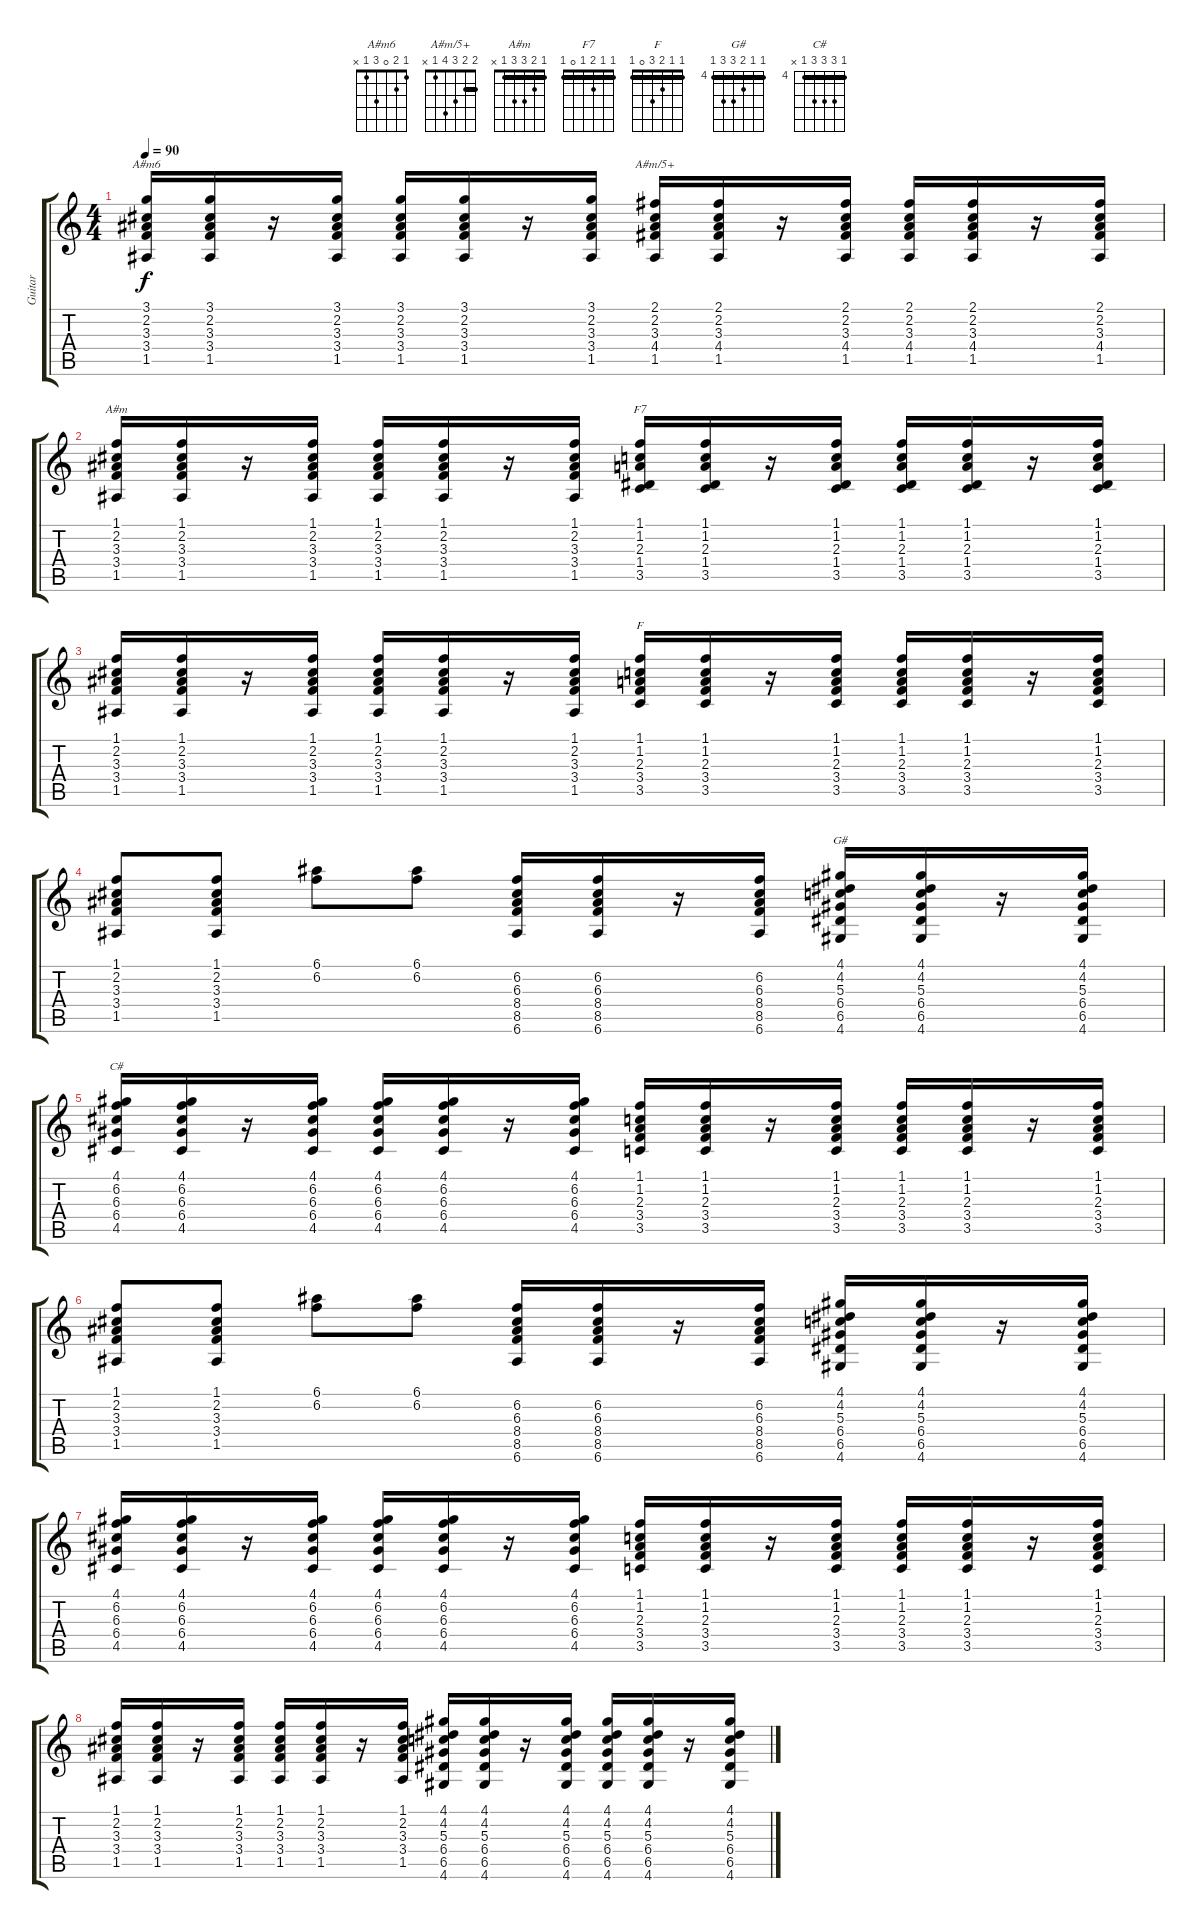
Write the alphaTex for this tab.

\track ("Guitar" "Guitar") {instrument acousticguitarsteel}
\staff {score tabs}
\tuning (E4 B3 G3 D3 A2 E2) {hide}
\chord ("A#m6" 1 2 0 3 1 x)
\chord ("A#m/5+" 2 2 3 4 1 x) {barre 2}
\chord ("A#m" 1 2 3 3 1 x) {barre 1}
\chord ("F7" 1 1 2 1 0 1) {barre 1}
\chord ("F" 1 1 2 3 0 1) {barre 1}
\chord ("G#" 4 4 5 6 6 4) {firstfret 4 barre 4}
\chord ("C#" 4 6 6 6 4 x) {firstfret 4 barre 4}
\ts (4 4)
\tempo 90
\clef g2
\ks c
(3.1 2.2 3.3 3.4 1.5).16{ch "A#m6" dy f} (3.1 2.2 3.3 3.4 1.5).16 r.16 (3.1 2.2 3.3 3.4 1.5).16 (3.1 2.2 3.3 3.4 1.5).16 (3.1 2.2 3.3 3.4 1.5).16 r.16 (3.1 2.2 3.3 3.4 1.5).16 (2.1 2.2 3.3 4.4 1.5).16{ch "A#m/5+"} (2.1 2.2 3.3 4.4 1.5).16 r.16 (2.1 2.2 3.3 4.4 1.5).16 (2.1 2.2 3.3 4.4 1.5).16 (2.1 2.2 3.3 4.4 1.5).16 r.16 (2.1 2.2 3.3 4.4 1.5).16 |
(1.1 2.2 3.3 3.4 1.5).16{ch "A#m"} (1.1 2.2 3.3 3.4 1.5).16 r.16 (1.1 2.2 3.3 3.4 1.5).16 (1.1 2.2 3.3 3.4 1.5).16 (1.1 2.2 3.3 3.4 1.5).16 r.16 (1.1 2.2 3.3 3.4 1.5).16 (1.1 1.2 2.3 1.4 3.5).16{ch "F7"} (1.1 1.2 2.3 1.4 3.5).16 r.16 (1.1 1.2 2.3 1.4 3.5).16 (1.1 1.2 2.3 1.4 3.5).16 (1.1 1.2 2.3 1.4 3.5).16 r.16 (1.1 1.2 2.3 1.4 3.5).16 |
(1.1 2.2 3.3 3.4 1.5).16 (1.1 2.2 3.3 3.4 1.5).16 r.16 (1.1 2.2 3.3 3.4 1.5).16 (1.1 2.2 3.3 3.4 1.5).16 (1.1 2.2 3.3 3.4 1.5).16 r.16 (1.1 2.2 3.3 3.4 1.5).16 (1.1 1.2 2.3 3.4 3.5).16{ch "F"} (1.1 1.2 2.3 3.4 3.5).16 r.16 (1.1 1.2 2.3 3.4 3.5).16 (1.1 1.2 2.3 3.4 3.5).16 (1.1 1.2 2.3 3.4 3.5).16 r.16 (1.1 1.2 2.3 3.4 3.5).16 |
(1.1 2.2 3.3 3.4 1.5).8 (1.1 2.2 3.3 3.4 1.5).8 (6.1 6.2).8 (6.1 6.2).8 (6.2 6.3 8.4 8.5 6.6).16 (6.2 6.3 8.4 8.5 6.6).16 r.16 (6.2 6.3 8.4 8.5 6.6).16 (4.1 4.2 5.3 6.4 6.5 4.6).16{ch "G#"} (4.1 4.2 5.3 6.4 6.5 4.6).16 r.16 (4.1 4.2 5.3 6.4 6.5 4.6).16 |
(4.1 6.2 6.3 6.4 4.5).16{ch "C#"} (4.1 6.2 6.3 6.4 4.5).16 r.16 (4.1 6.2 6.3 6.4 4.5).16 (4.1 6.2 6.3 6.4 4.5).16 (4.1 6.2 6.3 6.4 4.5).16 r.16 (4.1 6.2 6.3 6.4 4.5).16 (1.1 1.2 2.3 3.4 3.5).16 (1.1 1.2 2.3 3.4 3.5).16 r.16 (1.1 1.2 2.3 3.4 3.5).16 (1.1 1.2 2.3 3.4 3.5).16 (1.1 1.2 2.3 3.4 3.5).16 r.16 (1.1 1.2 2.3 3.4 3.5).16 |
(1.1 2.2 3.3 3.4 1.5).8 (1.1 2.2 3.3 3.4 1.5).8 (6.1 6.2).8 (6.1 6.2).8 (6.2 6.3 8.4 8.5 6.6).16 (6.2 6.3 8.4 8.5 6.6).16 r.16 (6.2 6.3 8.4 8.5 6.6).16 (4.1 4.2 5.3 6.4 6.5 4.6).16 (4.1 4.2 5.3 6.4 6.5 4.6).16 r.16 (4.1 4.2 5.3 6.4 6.5 4.6).16 |
(4.1 6.2 6.3 6.4 4.5).16 (4.1 6.2 6.3 6.4 4.5).16 r.16 (4.1 6.2 6.3 6.4 4.5).16 (4.1 6.2 6.3 6.4 4.5).16 (4.1 6.2 6.3 6.4 4.5).16 r.16 (4.1 6.2 6.3 6.4 4.5).16 (1.1 1.2 2.3 3.4 3.5).16 (1.1 1.2 2.3 3.4 3.5).16 r.16 (1.1 1.2 2.3 3.4 3.5).16 (1.1 1.2 2.3 3.4 3.5).16 (1.1 1.2 2.3 3.4 3.5).16 r.16 (1.1 1.2 2.3 3.4 3.5).16 |
(1.1 2.2 3.3 3.4 1.5).16 (1.1 2.2 3.3 3.4 1.5).16 r.16 (1.1 2.2 3.3 3.4 1.5).16 (1.1 2.2 3.3 3.4 1.5).16 (1.1 2.2 3.3 3.4 1.5).16 r.16 (1.1 2.2 3.3 3.4 1.5).16 (4.1 4.2 5.3 6.4 6.5 4.6).16 (4.1 4.2 5.3 6.4 6.5 4.6).16 r.16 (4.1 4.2 5.3 6.4 6.5 4.6).16 (4.1 4.2 5.3 6.4 6.5 4.6).16 (4.1 4.2 5.3 6.4 6.5 4.6).16 r.16 (4.1 4.2 5.3 6.4 6.5 4.6).16
